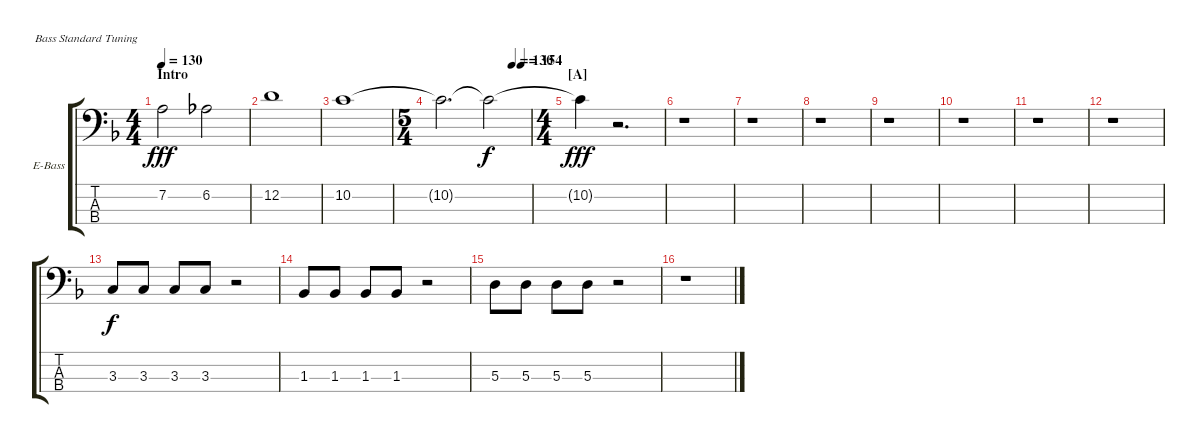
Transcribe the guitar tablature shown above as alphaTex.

\bracketExtendMode groupsimilarinstruments
\firstSystemTrackNameOrientation horizontal
\otherSystemsTrackNameOrientation horizontal
\track ("Nikolaï Fraiture" "E-Bass") {instrument electricbasspick}
\staff {score tabs}
\tuning (G2 D2 A1 E1)
\ts (4 4)
\beaming (8 2 2 2 2)
\section ("" "Intro")
\tempo 130
\clef f4
\ks f
7.2.2{dy fff instrument electricbasspick} 6.2.2 |
12.2.1 |
10.2.1 |
\ts (5 4)
\beaming (8 6 4)
\tempo (130 0.8)
\tempo (154 0.9)
10.2{t}.2{d} 10.2{t}.2{dy f} |
\ts (4 4)
\beaming (8 2 2 2 2)
\section ("A" "")
10.2{t}.4{dy fff} r.2{d} |
r.1 |
r.1 |
r.1 |
r.1 |
r.1 |
r.1 |
r.1 |
3.3.8{dy f} 3.3.8 3.3.8 3.3.8 r.2 |
1.3.8 1.3.8 1.3.8 1.3.8 r.2 |
5.3.8 5.3.8 5.3.8 5.3.8 r.2 |
r.1
